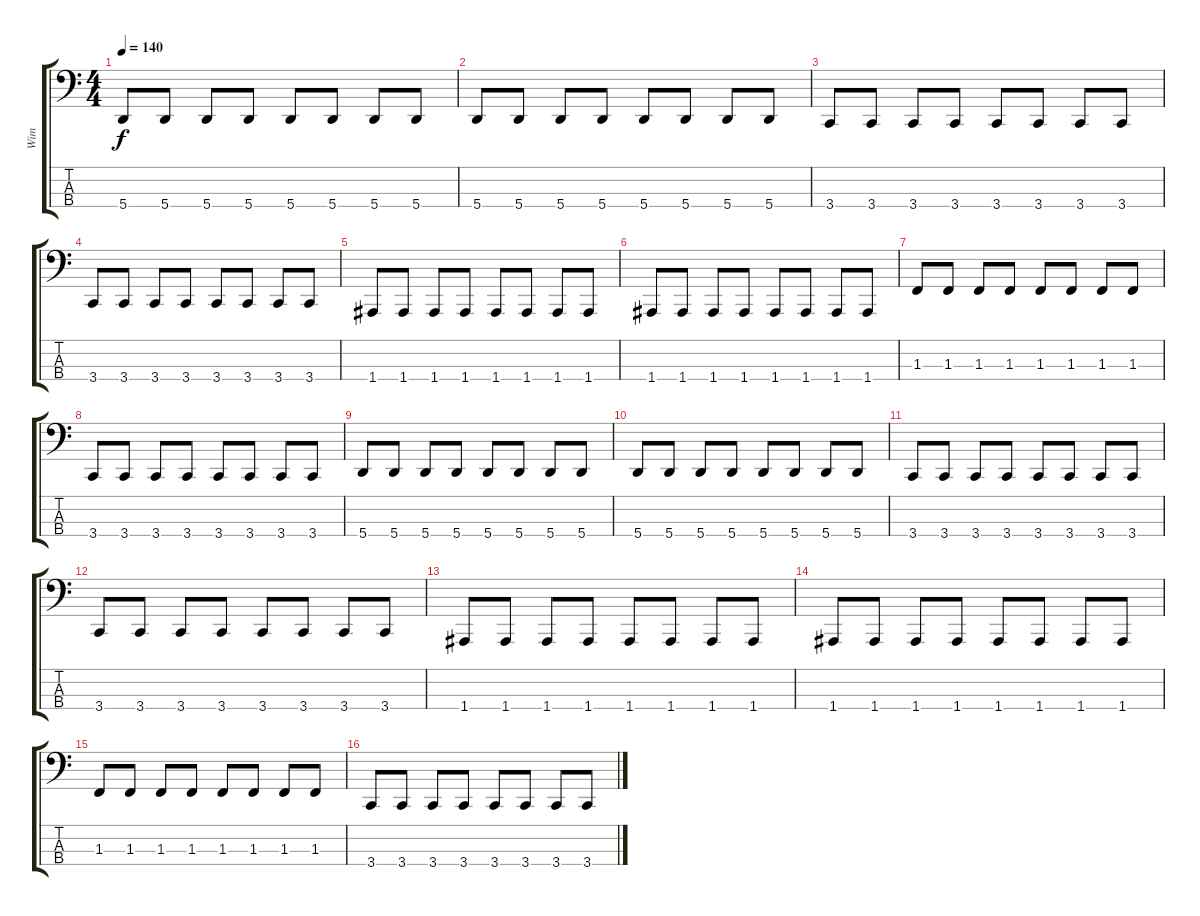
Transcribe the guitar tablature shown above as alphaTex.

\track ("Wim" "Wim") {instrument electricbasspick}
\staff {score tabs}
\tuning (D2 A1 E1 A0) {hide}
\ts (4 4)
\tempo 140
\clef f4
\ks c
5.4.8{dy f} 5.4.8 5.4.8 5.4.8 5.4.8 5.4.8 5.4.8 5.4.8 |
5.4.8 5.4.8 5.4.8 5.4.8 5.4.8 5.4.8 5.4.8 5.4.8 |
3.4.8 3.4.8 3.4.8 3.4.8 3.4.8 3.4.8 3.4.8 3.4.8 |
3.4.8 3.4.8 3.4.8 3.4.8 3.4.8 3.4.8 3.4.8 3.4.8 |
1.4.8 1.4.8 1.4.8 1.4.8 1.4.8 1.4.8 1.4.8 1.4.8 |
1.4.8 1.4.8 1.4.8 1.4.8 1.4.8 1.4.8 1.4.8 1.4.8 |
1.3.8 1.3.8 1.3.8 1.3.8 1.3.8 1.3.8 1.3.8 1.3.8 |
3.4.8 3.4.8 3.4.8 3.4.8 3.4.8 3.4.8 3.4.8 3.4.8 |
5.4.8 5.4.8 5.4.8 5.4.8 5.4.8 5.4.8 5.4.8 5.4.8 |
5.4.8 5.4.8 5.4.8 5.4.8 5.4.8 5.4.8 5.4.8 5.4.8 |
3.4.8 3.4.8 3.4.8 3.4.8 3.4.8 3.4.8 3.4.8 3.4.8 |
3.4.8 3.4.8 3.4.8 3.4.8 3.4.8 3.4.8 3.4.8 3.4.8 |
1.4.8 1.4.8 1.4.8 1.4.8 1.4.8 1.4.8 1.4.8 1.4.8 |
1.4.8 1.4.8 1.4.8 1.4.8 1.4.8 1.4.8 1.4.8 1.4.8 |
1.3.8 1.3.8 1.3.8 1.3.8 1.3.8 1.3.8 1.3.8 1.3.8 |
3.4.8 3.4.8 3.4.8 3.4.8 3.4.8 3.4.8 3.4.8 3.4.8
